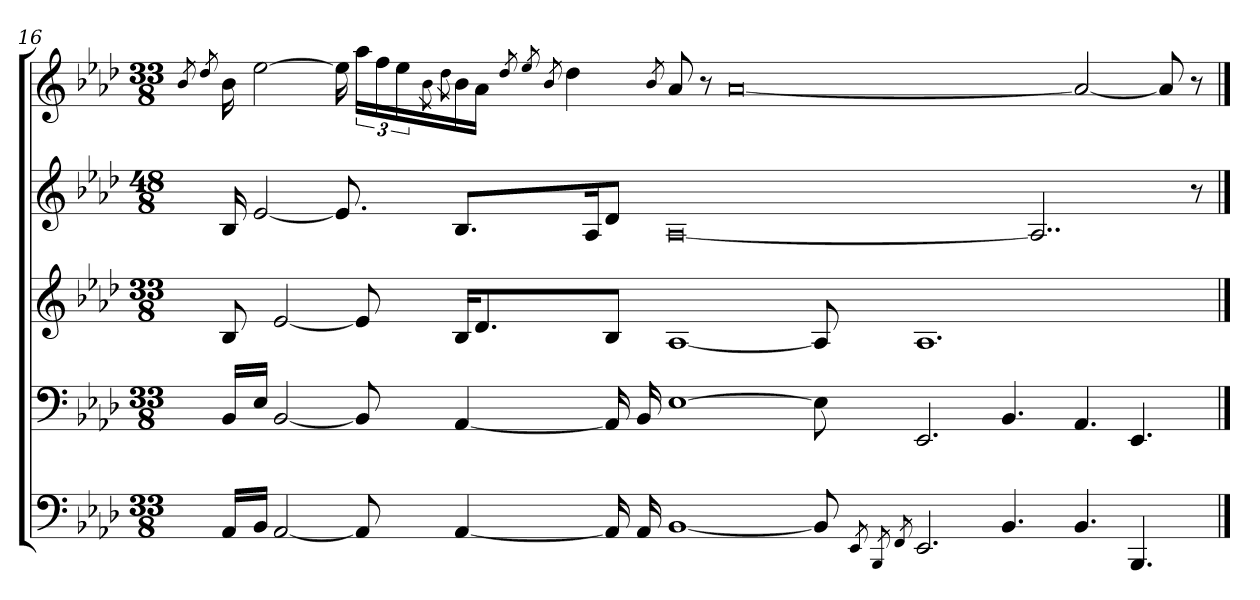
**kern	**kern	**kern	**kern	**kern
*part5	*part4	*part3	*part2	*part1
*staff5	*staff4	*staff3	*staff2	*staff1
*clefF4	*clefF4	*clefG2	*clefG2	*clefG2
*k[b-e-a-d-]	*k[b-e-a-d-]	*k[b-e-a-d-]	*k[b-e-a-d-]	*k[b-e-a-d-]
*M33/8	*M33/8	*M33/8	*M48/8	*M33/8
=16	=16	=16	=16	=16
.	.	.	.	8qb-
.	.	.	.	8qdd-
16AA-/LL	16BB-/LL	8B-	16B-	16b-
16BB-/JJ	16E-/JJ	.	[2e-	[2ee-
[2AA-	[2BB-	[2e-	.	.
.	.	.	8.e-]	16ee-]
8AA-]	8BB-]	8e-]	.	24aa-\LL
.	.	.	.	24ff\
.	.	.	.	24ee-\
.	.	.	.	8qb-\
.	.	.	.	8qdd-\
[4AA-	[4AA-	16B-/KL	8.B-/L	16b-\
.	.	8.d-/	.	16a-\JJ
.	.	.	.	8qdd-
.	.	.	.	8qee-
.	.	.	.	8qb-
.	.	.	.	4dd-
.	.	.	16A-/K	.
16AA-]	16AA-]	8B-/J	8d-/J	.
16AA-	16BB-	.	.	.
.	.	.	.	8qb-
[1BB-	[1E-	[1A-	[0A-	8a-
.	.	.	.	8r
.	.	.	.	[0a-
8BB-]	8E-]	8A-]	.	.
8qEE-	.	.	.	.
8qBBB-	.	.	.	.
8qFF	.	.	.	.
2.EE-	2.EE-	1.A-	.	.
4.BB-	4.BB-	.	.	.
.	.	.	2..A-]	.
4.BB-	4.AA-	.	.	2a-_
4.BBB-	4.EE-	4.ryy	.	.
.	.	.	.	8a-]
.	.	.	8r	8r
==	==	==	==	==
*-	*-	*-	*-	*-
